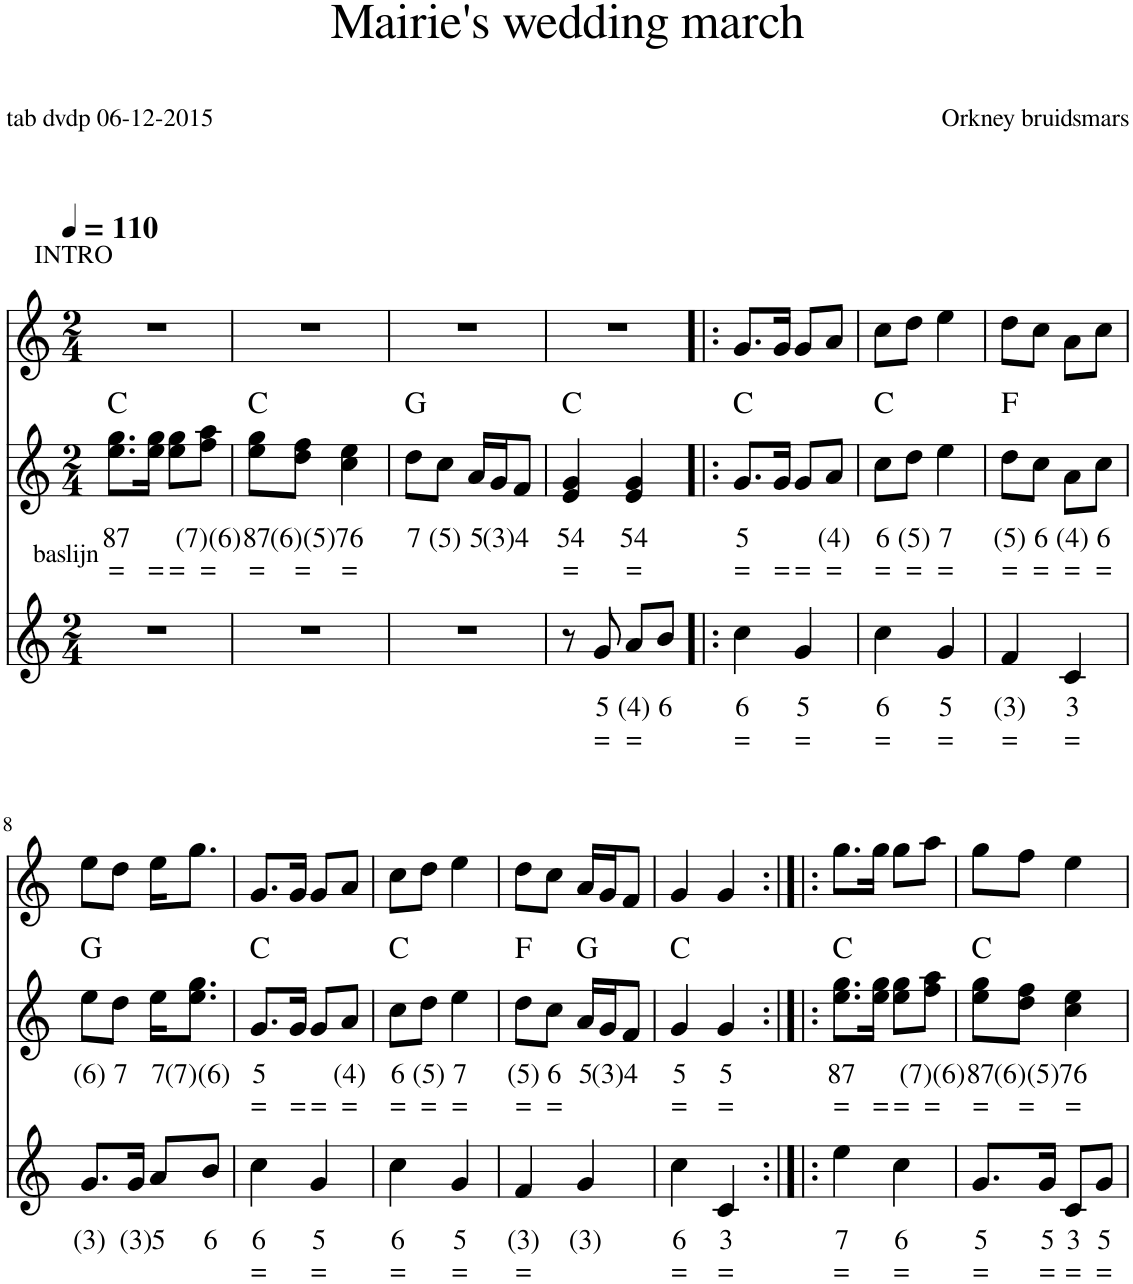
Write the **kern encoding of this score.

**kern	**text	**text	**kern	**text	**text	**harte	**kern
*part3	*part3	*part3	*part2	*part2	*part2	*part2	*part1
*staff3	*staff3	*staff3	*staff2	*staff2	*staff2	*	*staff1
*I"Contrabas, Bass	*	*	*I"Accordion, Accordion	*	*	*	*I"Viool, Violin/Voice
*	*	*	*I'Acc	*	*	*	*
*clefG2	*	*	*clefG2	*	*	*	*clefG2
*k[]	*	*	*k[]	*	*	*	*k[]
*M2/4	*	*	*M2/4	*	*	*	*M2/4
*MM110	*	*	*MM110	*	*	*	*MM110
=1	=1	=1	=1	=1	=1	=1	=1
!	!	!	!	!	!	!	!LO:TX:a:t=INTRO
!LO:TX:a:t=baslijn	!	!	!	!	!	!	!
!	!	!	!	!LO:LY:b	!LO:LY:b	!	!
2r	.	.	8.ee\ 8.gg\L	87	=	C:maj	2r
!	!	!	!	!	!LO:LY:b	!	!
.	.	.	16ee\ 16gg\Jk	.	=	.	.
!	!	!	!	!	!LO:LY:b	!	!
.	.	.	8ee\ 8gg\L	.	=	.	.
!	!	!	!	!LO:LY:b	!LO:LY:b	!	!
.	.	.	8ff\ 8aa\J	(7)(6)	=	.	.
=2	=2	=2	=2	=2	=2	=2	=2
!	!	!	!	!LO:LY:b	!LO:LY:b	!	!
2r	.	.	8ee\ 8gg\L	87	=	C:maj	2r
!	!	!	!	!LO:LY:b	!LO:LY:b	!	!
.	.	.	8dd\ 8ff\J	(6)(5)	=	.	.
!	!	!	!	!LO:LY:b	!LO:LY:b	!	!
.	.	.	4cc\ 4ee\	76	=	.	.
=3	=3	=3	=3	=3	=3	=3	=3
!	!	!	!	!LO:LY:b	!	!	!
2r	.	.	8dd\L	7	.	G:maj	2r
!	!	!	!	!LO:LY:b	!	!	!
.	.	.	8cc\J	(5)	.	.	.
!	!	!	!	!LO:LY:b	!	!	!
.	.	.	16a/LL	5	.	.	.
!	!	!	!	!LO:LY:b	!	!	!
.	.	.	16g/J	(3)	.	.	.
!	!	!	!	!LO:LY:b	!	!	!
.	.	.	8f/J	4	.	.	.
=4	=4	=4	=4	=4	=4	=4	=4
!	!	!	!	!LO:LY:b	!LO:LY:b	!	!
8r	.	.	4e/ 4g/	54	=	C:maj	2r
!	!LO:LY:b	!LO:LY:b	!	!	!	!	!
8g/	5	=	.	.	.	.	.
!	!LO:LY:b	!LO:LY:b	!	!LO:LY:b	!LO:LY:b	!	!
8a/L	(4)	=	4e/ 4g/	54	=	.	.
!	!LO:LY:b	!	!	!	!	!	!
8b/J	6	.	.	.	.	.	.
=5!|:	=5!|:	=5!|:	=5!|:	=5!|:	=5!|:	=5!|:	=5!|:
!	!LO:LY:b	!LO:LY:b	!	!LO:LY:b	!LO:LY:b	!	!
4cc\	6	=	8.g/L	5	=	C:maj	8.g/L
!	!	!	!	!	!LO:LY:b	!	!
.	.	.	16g/Jk	.	=	.	16g/Jk
!	!LO:LY:b	!LO:LY:b	!	!	!LO:LY:b	!	!
4g/	5	=	8g/L	.	=	.	8g/L
!	!	!	!	!LO:LY:b	!LO:LY:b	!	!
.	.	.	8a/J	(4)	=	.	8a/J
=6	=6	=6	=6	=6	=6	=6	=6
!	!LO:LY:b	!LO:LY:b	!	!LO:LY:b	!LO:LY:b	!	!
4cc\	6	=	8cc\L	6	=	C:maj	8cc\L
!	!	!	!	!LO:LY:b	!LO:LY:b	!	!
.	.	.	8dd\J	(5)	=	.	8dd\J
!	!LO:LY:b	!LO:LY:b	!	!LO:LY:b	!LO:LY:b	!	!
4g/	5	=	4ee\	7	=	.	4ee\
=7	=7	=7	=7	=7	=7	=7	=7
!	!LO:LY:b	!LO:LY:b	!	!LO:LY:b	!LO:LY:b	!	!
4f/	(3)	=	8dd\L	(5)	=	F:maj	8dd\L
!	!	!	!	!LO:LY:b	!LO:LY:b	!	!
.	.	.	8cc\J	6	=	.	8cc\J
!	!LO:LY:b	!LO:LY:b	!	!LO:LY:b	!LO:LY:b	!	!
4c/	3	=	8a\L	(4)	=	.	8a\L
!	!	!	!	!LO:LY:b	!LO:LY:b	!	!
.	.	.	8cc\J	6	=	.	8cc\J
!!LO:LB:g=z
=8	=8	=8	=8	=8	=8	=8	=8
!	!LO:LY:b	!	!	!LO:LY:b	!	!	!
8.g/L	(3)	.	8ee\L	(6)	.	G:maj	8ee\L
!	!	!	!	!LO:LY:b	!	!	!
.	.	.	8dd\J	7	.	.	8dd\J
!	!LO:LY:b	!	!	!	!	!	!
16g/Jk	(3)	.	.	.	.	.	.
!	!LO:LY:b	!	!	!LO:LY:b	!	!	!
8a/L	5	.	16ee\KL	7	.	.	16ee\KL
!	!	!	!	!LO:LY:b	!	!	!
.	.	.	8.ee\ 8.gg\J	(7)(6)	.	.	8.gg\J
!	!LO:LY:b	!	!	!	!	!	!
8b/J	6	.	.	.	.	.	.
=9	=9	=9	=9	=9	=9	=9	=9
!	!LO:LY:b	!LO:LY:b	!	!LO:LY:b	!LO:LY:b	!	!
4cc\	6	=	8.g/L	5	=	C:maj	8.g/L
!	!	!	!	!	!LO:LY:b	!	!
.	.	.	16g/Jk	.	=	.	16g/Jk
!	!LO:LY:b	!LO:LY:b	!	!	!LO:LY:b	!	!
4g/	5	=	8g/L	.	=	.	8g/L
!	!	!	!	!LO:LY:b	!LO:LY:b	!	!
.	.	.	8a/J	(4)	=	.	8a/J
=10	=10	=10	=10	=10	=10	=10	=10
!	!LO:LY:b	!LO:LY:b	!	!LO:LY:b	!LO:LY:b	!	!
4cc\	6	=	8cc\L	6	=	C:maj	8cc\L
!	!	!	!	!LO:LY:b	!LO:LY:b	!	!
.	.	.	8dd\J	(5)	=	.	8dd\J
!	!LO:LY:b	!LO:LY:b	!	!LO:LY:b	!LO:LY:b	!	!
4g/	5	=	4ee\	7	=	.	4ee\
=11	=11	=11	=11	=11	=11	=11	=11
!	!LO:LY:b	!LO:LY:b	!	!LO:LY:b	!LO:LY:b	!	!
4f/	(3)	=	8dd\L	(5)	=	F:maj	8dd\L
!	!	!	!	!LO:LY:b	!LO:LY:b	!	!
.	.	.	8cc\J	6	=	.	8cc\J
!	!LO:LY:b	!	!	!LO:LY:b	!	!	!
4g/	(3)	.	16a/LL	5	.	G:maj	16a/LL
!	!	!	!	!LO:LY:b	!	!	!
.	.	.	16g/J	(3)	.	.	16g/J
!	!	!	!	!LO:LY:b	!	!	!
.	.	.	8f/J	4	.	.	8f/J
=12	=12	=12	=12	=12	=12	=12	=12
!	!LO:LY:b	!LO:LY:b	!	!LO:LY:b	!LO:LY:b	!	!
4cc\	6	=	4g/	5	=	C:maj	4g/
!	!LO:LY:b	!LO:LY:b	!	!LO:LY:b	!LO:LY:b	!	!
4c/	3	=	4g/	5	=	.	4g/
=13:|!|:	=13:|!|:	=13:|!|:	=13:|!|:	=13:|!|:	=13:|!|:	=13:|!|:	=13:|!|:
!	!LO:LY:b	!LO:LY:b	!	!LO:LY:b	!LO:LY:b	!	!
4ee\	7	=	8.ee\ 8.gg\L	87	=	C:maj	8.gg\L
!	!	!	!	!	!LO:LY:b	!	!
.	.	.	16ee\ 16gg\Jk	.	=	.	16gg\Jk
!	!LO:LY:b	!LO:LY:b	!	!	!LO:LY:b	!	!
4cc\	6	=	8ee\ 8gg\L	.	=	.	8gg\L
!	!	!	!	!LO:LY:b	!LO:LY:b	!	!
.	.	.	8ff\ 8aa\J	(7)(6)	=	.	8aa\J
=14	=14	=14	=14	=14	=14	=14	=14
!	!LO:LY:b	!LO:LY:b	!	!LO:LY:b	!LO:LY:b	!	!
8.g/L	5	=	8ee\ 8gg\L	87	=	C:maj	8gg\L
!	!	!	!	!LO:LY:b	!LO:LY:b	!	!
.	.	.	8dd\ 8ff\J	(6)(5)	=	.	8ff\J
!	!LO:LY:b	!LO:LY:b	!	!	!	!	!
16g/Jk	5	=	.	.	.	.	.
!	!LO:LY:b	!LO:LY:b	!	!LO:LY:b	!LO:LY:b	!	!
8c/L	3	=	4cc\ 4ee\	76	=	.	4ee\
!	!LO:LY:b	!LO:LY:b	!	!	!	!	!
8g/J	5	=	.	.	.	.	.
=	=	=	=	=	=	=	=
*-	*-	*-	*-	*-	*-	*-	*-
